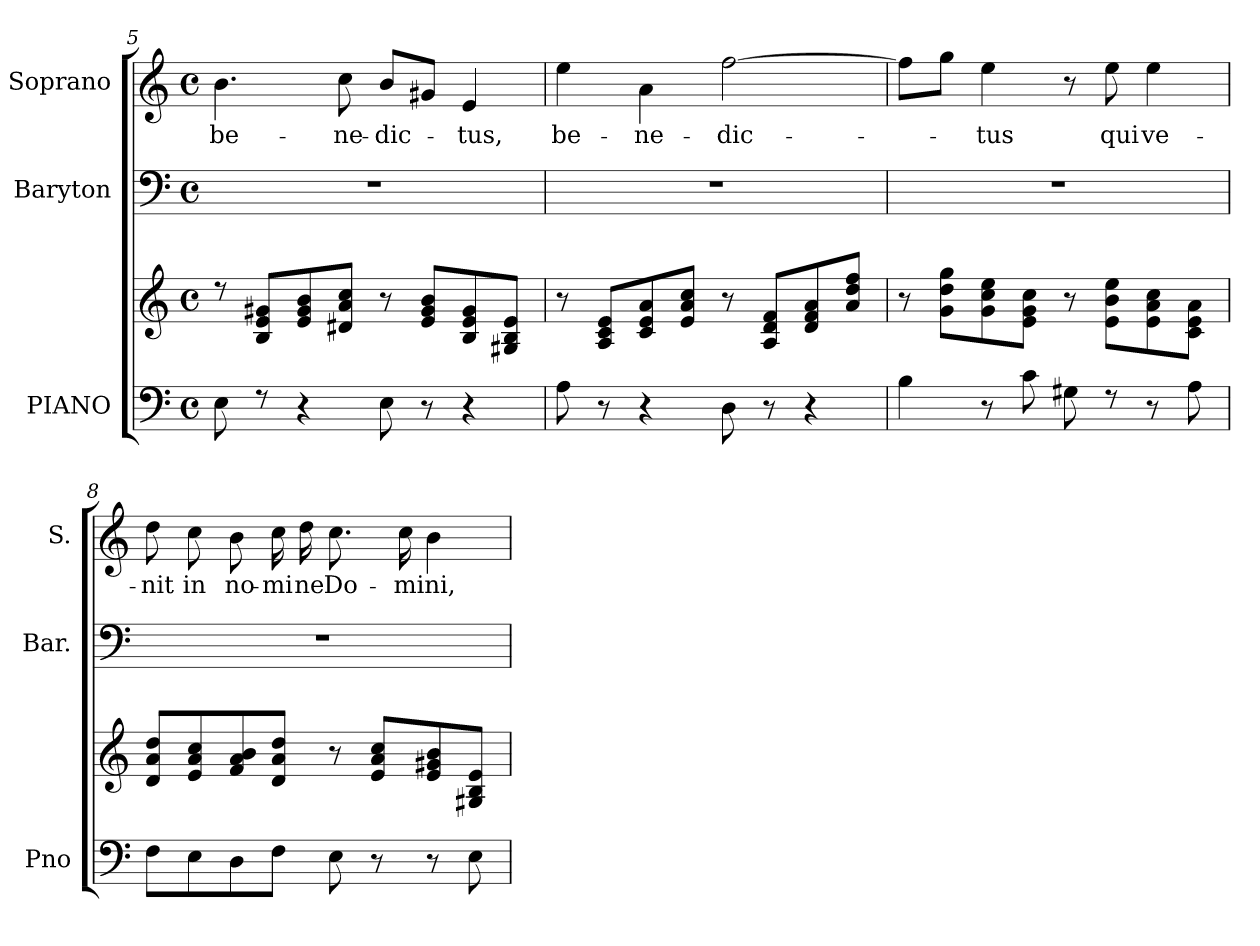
**kern	**kern	**kern	**kern	**text
*part3	*part3	*part2	*part1	*part1
*staff4	*staff3	*staff2	*staff1	*staff1
*I"PIANO	*	*I"Baryton	*I"Soprano	*
*I'Pno	*	*I'Bar.	*I'S.	*
*clefF4	*clefG2	*clefF4	*clefG2	*
*k[]	*k[]	*k[]	*k[]	*
*M4/4	*M4/4	*M4/4	*M4/4	*
*met(c)	*met(c)	*met(c)	*met(c)	*
=5	=5	=5	=5	=5
!	!	!	!	!LO:LY:b
8E\	8rdd	1r	4.b\	be-
8rF	8B/ 8e/ 8g#X/L	.	.	.
4r	8e/ 8g#/ 8b/	.	.	.
!	!	!	!	!LO:LY:b
.	8d#X/ 8a/ 8cc/J	.	8cc\	-ne-
!	!	!	!	!LO:LY:b
8E\	8r	.	8b/L	-dic-
8r	8e/ 8g#/ 8b/L	.	8g#X/J	.
!	!	!	!	!LO:LY:b
4r	8B/ 8e/ 8g#/	.	4e/	-tus,
.	8G#X/ 8B/ 8e/J	.	.	.
=6	=6	=6	=6	=6
!	!	!	!	!LO:LY:b
8A\	8r	1r	4ee\	be-
8r	8A/ 8c/ 8e/L	.	.	.
!	!	!	!	!LO:LY:b
4r	8c/ 8e/ 8a/	.	4a\	-ne-
.	8e/ 8a/ 8cc/J	.	.	.
!	!	!	!	!LO:LY:b
8D\	8r	.	[2ff\	-dic-
8r	8A/ 8d/ 8f/L	.	.	.
4r	8d/ 8f/ 8a/	.	.	.
.	8a/ 8dd/ 8ff/J	.	.	.
=7	=7	=7	=7	=7
4B\	8r	1r	8ff\L]	.
.	8g\ 8dd\ 8gg\L	.	8gg\J	.
!	!	!	!	!LO:LY:b
8r	8g\ 8cc\ 8ee\	.	4ee\	-tus
8c\	8e\ 8g\ 8cc\J	.	.	.
8G#X\	8r	.	8r	.
!	!	!	!	!LO:LY:b
8rF	8e\ 8b\ 8ee\L	.	8ee\	qui
!	!	!	!	!LO:LY:b
8r	8e\ 8a\ 8cc\	.	4ee\	ve-
8A\	8c\ 8e\ 8a\J	.	.	.
!!LO:LB:g=z
=8	=8	=8	=8	=8
!	!	!	!	!LO:LY:b
8F\L	8d/ 8a/ 8dd/L	1r	8dd\	-nit
!	!	!	!	!LO:LY:b
8E\	8e/ 8a/ 8cc/	.	8cc\	in
!	!	!	!	!LO:LY:b
8D\	8f/ 8a/ 8b/	.	8b\	no-
!	!	!	!	!LO:LY:b
8F\J	8d/ 8a/ 8dd/J	.	16cc\	-mi
!	!	!	!	!LO:LY:b
.	.	.	16dd\	ne
!	!	!	!	!LO:LY:b
8E\	8r	.	8.cc\	Do-
8r	8e/ 8a/ 8cc/L	.	.	.
!	!	!	!	!LO:LY:b
.	.	.	16cc\	-mini,
8r	8e/ 8g#X/ 8b/	.	4b\	.
8E\	8G#X/ 8B/ 8e/J	.	.	.
=	=	=	=	=
*-	*-	*-	*-	*-
